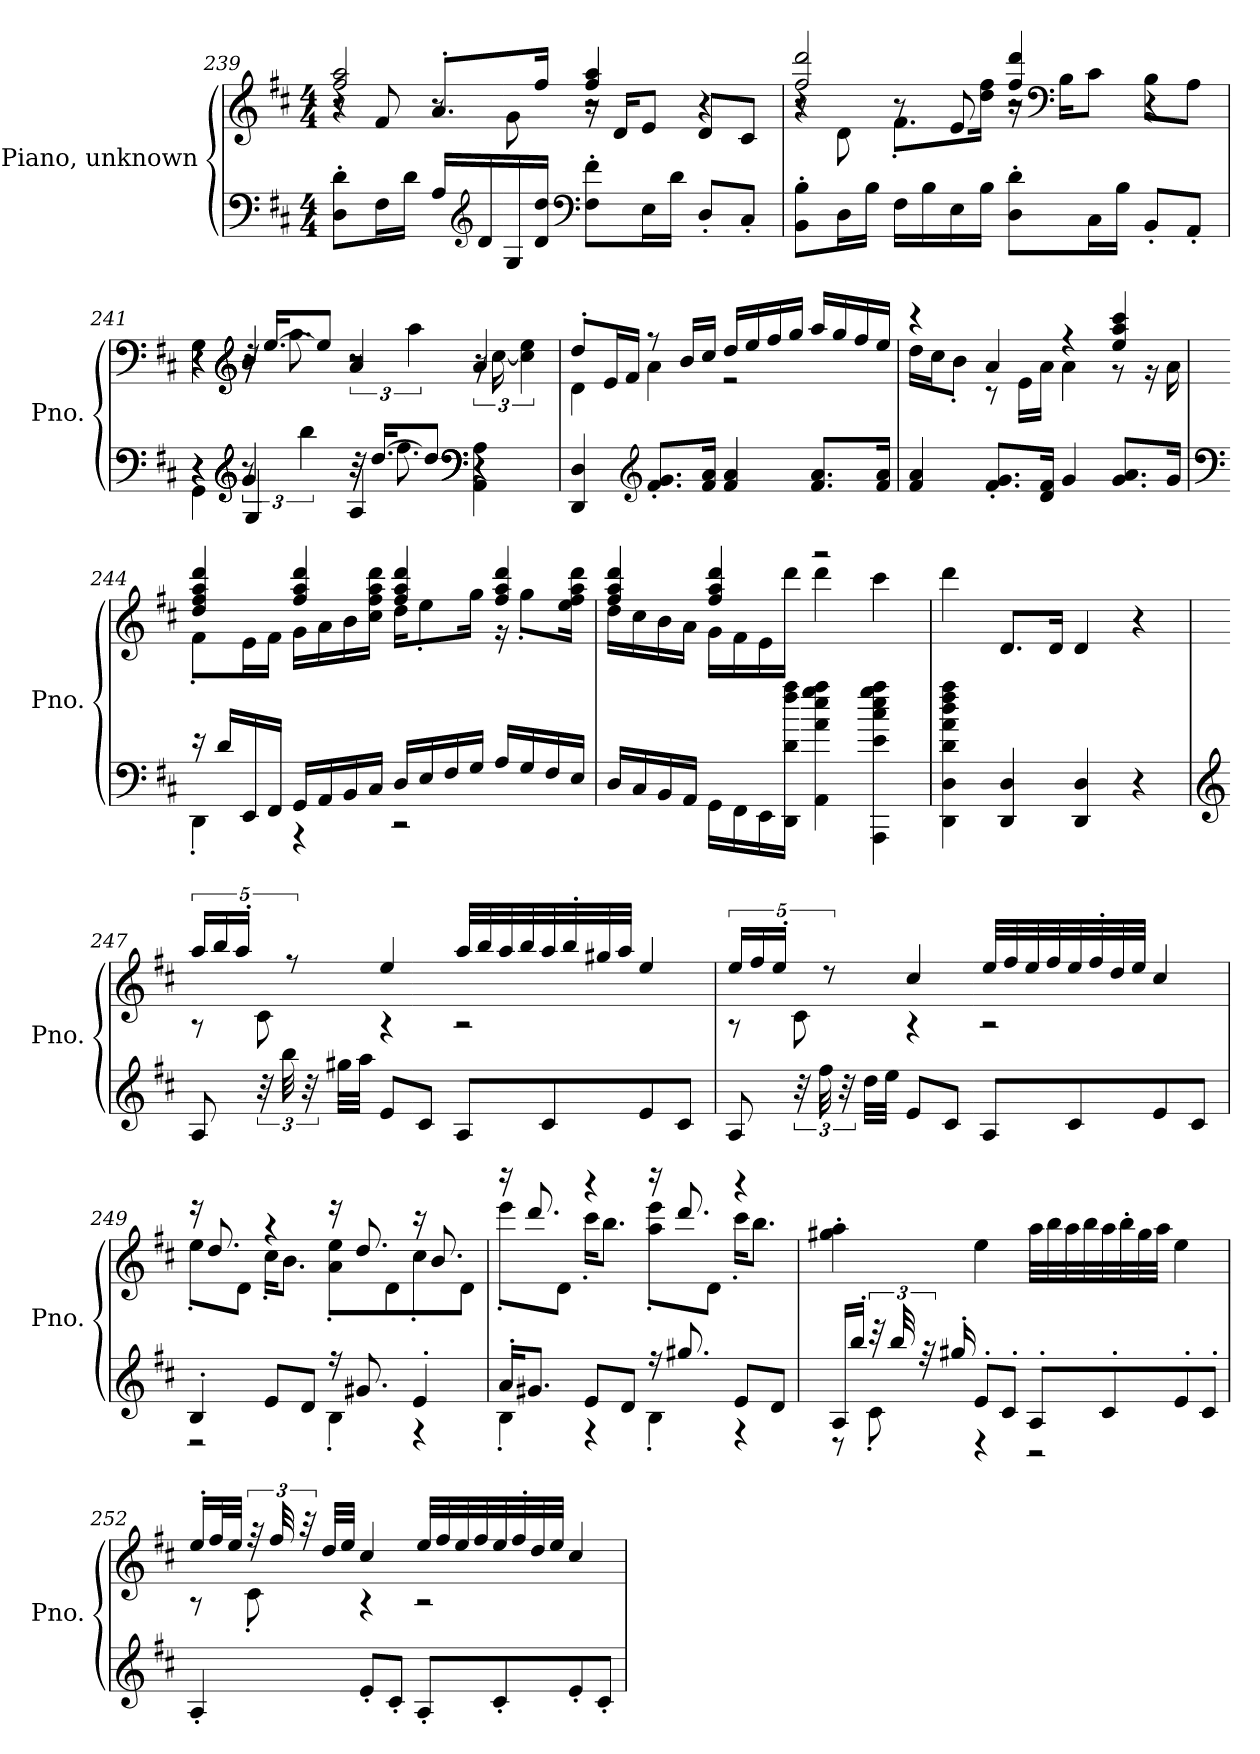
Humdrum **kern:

**kern	**kern
*part1	*part1
*staff2	*staff1
*I"Piano, unknown	*
*I'Pno.	*
!!LO:LB:g=z
*clefF4	*clefG2
*k[f#c#]	*k[f#c#]
*M4/4	*M4/4
=239	=239
*	*^
*	*	*^
8D\' 8d\'L	2ff#/ 2aa/	4r	8r
16F#\L	.	.	8f#/
16d\JJ	.	.	.
16A/LL	.	8r	8.a'/L
*clefG2	*	*	*
16d/	.	.	.
16G/	.	8g\	.
16d/ 16dd/JJ	.	.	16ff#/Jk
*clefF4	*	*	*
8F#\' 8f#\'L	4ff#/ 4aa/	2r	16r
.	.	.	16d/KL
16E\L	.	.	8e/J
16d\JJ	.	.	.
8D'/L	4r	.	8d/L
8C#'/J	.	.	8c#/J
=240	=240	=240	=240
8BB\' 8B\'L	2ff#/ 2ddd/	8r	4r
16D\L	.	8d\	.
16B\JJ	.	.	.
16F#\LL	.	8.f#'\L	8r
16B\	.	.	.
16E\	.	.	8e/
16B\JJ	.	16dd\ 16ff#\Jk	.
8D\' 8d\'L	4ff#/ 4ddd/	16r	2r
*	*clefF4	*	*
.	.	16B\KL	.
16C#\L	.	8c#\J	.
16B\JJ	.	.	.
8BB'/L	4r	8B\L	.
8AA'/J	.	8A\J	.
!!LO:PB:g=z	!!	!!
=241	=241	=241	=241
*^	*	*	*
*	*^	*	*	*
4r	4GG\	4r	4r	4G\	4r
*clefG2	*	*	*clefG2	*	*
4g/	12r	4G/	32r	16r	4b/
.	.	.	[16.ee/KL	.	.
.	.	.	.	8.gg\	.
.	6bb\	.	.	.	.
.	.	.	8ee/J]	.	.
32r	16r	4A/	2r	12r	4a/
[16.dd/KL	.	.	.	.	.
.	8.ff#\	.	.	.	.
.	.	.	.	6aa\	.
8dd/J]	.	.	.	.	.
*clefF4	*	*	*	*	*
4r	4AA\ 4A\	4r	.	24r	4a/
.	.	.	.	[24cc#\	.
.	.	.	.	6cc#\] 6ee\	.
*v	*v	*v	*	*	*
*	*	*v	*v
=242	=242	=242
4DD/ 4D/	8dd'/L	4d\
.	16e/L	.
.	16f#/JJ	.
*clefG2	*	*
8.f#/' 8.g/'L	8r	4a\
.	16b/LL	.
16f#/ 16a/Jk	16cc#/JJ	.
4f#/ 4a/	16dd/LL	2r
.	16ee/	.
.	16ff#/	.
.	16gg/JJ	.
8.f#/ 8.a/L	16aa/LL	.
.	16gg/	.
.	16ff#/	.
16f#/ 16a/Jk	16ee/JJ	.
=243	=243	=243
4f#/ 4a/	4r	16dd\LL
.	.	16cc#\J
.	.	8b'\J
8.f#/' 8.g/'L	4a/	8r
.	.	16e\LL
16d/ 16f#/Jk	.	16a\JJ
4g/	4r	4a\
8.g/ 8.a/L	4ee/ 4aa/ 4ccc#/	8r
.	.	16r
16g/Jk	.	16a\
!!LO:LB:g=z	!!
=244	=244	=244
*clefF4	*	*
*^	*	*
16r	4DD'\	4dd/ 4ff#/ 4aa/ 4ddd/	8f#'\L
16d/LL	.	.	.
16EE/	.	.	16e\L
16FF#/JJ	.	.	16f#\JJ
16GG/LL	4r	4ff#/ 4aa/ 4ddd/	16g\LL
16AA/	.	.	16a\
16BB/	.	.	16b\
16C#/JJ	.	.	16cc#\ 16ff#\ 16aa\ 16ddd\JJ
16D/LL	2r	4ff#/ 4aa/ 4ddd/	16dd\KL
16E/	.	.	8ee'\
16F#/	.	.	.
16G/JJ	.	.	16gg\Jk
16A/LL	.	4ff#/ 4aa/ 4ddd/	16r
16G/	.	.	8gg'\L
16F#/	.	.	.
16E/JJ	.	.	16ee\ 16ff#\ 16aa\ 16ddd\Jk
*v	*v	*	*
=245	=245	=245
16D/LL	4ff#/ 4aa/ 4ddd/	16dd\LL
16C#/	.	16cc#\
16BB/	.	16b\
16AA/JJ	.	16a\JJ
16GG\LL	4ff#/ 4aa/ 4ddd/	16g\LL
16FF#\	.	16f#\
16EE\	.	16e\
16DD\ 16d\ 16ff#\ 16aa\JJ	.	16ddd\JJ
4AA\ 4a\ 4ee\ 4gg\ 4aa\	2r	4ddd\
4AAA\ 4e\ 4cc#\ 4ee\ 4gg\ 4aa\	.	4ccc#\
*	*v	*v
=246	=246
4DD\ 4D\ 4d\ 4a\ 4dd\ 4ff#\ 4aa\	4ddd\
4DD/ 4D/	8.d/L
.	16d/Jk
4DD/ 4D/	4d/
4r	4r
!!LO:LB:g=z
=247	=247
*clefG2	*
*	*^
8A/	20aa/LL	8r
.	20bb/	.
.	20aa'/JJ	.
48r	.	8c#\
48bb\	.	.
.	10r	.
48r	.	.
32gg#X\LLL	.	.
32aa\JJJ	.	.
8e/L	4ee/	4r
8c#/J	.	.
8A/L	32aa/LLL	2r
.	32bb/	.
.	32aa/	.
.	32bb/	.
8c#/	32aa/	.
.	32bb'/	.
.	32gg#X/	.
.	32aa/JJJ	.
8e/	4ee/	.
8c#/J	.	.
=248	=248	=248
8A/	20ee/LL	8r
.	20ff#/	.
.	20ee'/JJ	.
48r	.	8c#\
48ff#\	.	.
.	10r	.
48r	.	.
32dd\LLL	.	.
32ee\JJJ	.	.
8e/L	4cc#/	4r
8c#/J	.	.
8A/L	32ee/LLL	2r
.	32ff#/	.
.	32ee/	.
.	32ff#/	.
8c#/	32ee/	.
.	32ff#'/	.
.	32dd/	.
.	32ee/JJJ	.
8e/	4cc#/	.
8c#/J	.	.
!!LO:LB:g=z	!!
=249	=249	=249
*^	*	*
4B'/	2r	16r	8ee'\L
.	.	8.dd/	.
.	.	.	8d\J
8e/L	.	4r	16cc#'\KL
.	.	.	8.b\J
8d/J	.	.	.
16r	4B'\	16r	8a\' 8ee\'L
8.g#X/	.	8.dd/	.
.	.	.	8d\
4e'/	4r	16r	8cc#'\
.	.	8.b/	.
.	.	.	8d\J
=250	=250	=250	=250
16a'/KL	4B'\	16r	8eee'\L
8.g#X/J	.	8.ddd/	.
.	.	.	8d\J
8e/L	4r	4r	16ccc#'\KL
.	.	.	8.bb\J
8d/J	.	.	.
16r	4B'\	16r	8aa\' 8eee\'L
8.gg#X/	.	8.ddd/	.
.	.	.	8d\J
8e/L	4r	4r	16ccc#'\KL
.	.	.	8.bb\J
8d/J	.	.	.
*	*	*v	*v
!!LO:LB:g=z
=251	=251	=251
16A/LL	8r	4gg#X\' 4aa\'
16bb'/JJ	.	.
48r	8c#'\	.
48bb/	.	.
48r	.	.
16gg#X'/	.	.
8e'/L	4r	4ee\
8c#'/J	.	.
8A'/L	2r	32aa\LLL
.	.	32bb\
.	.	32aa\
.	.	32bb\
8c#'/	.	32aa\
.	.	32bb'\
.	.	32gg#\
.	.	32aa\JJJ
8e'/	.	4ee\
8c#'/J	.	.
*v	*v	*
=252	=252
*	*^
4A'/	16ee'/LL	8r
.	32ff#/L	.
.	32ee/JJJ	.
.	48r	8c#'\
.	48ff#/	.
.	48r	.
.	32dd/LLL	.
.	32ee/JJJ	.
8e'/L	4cc#/	4r
8c#'/J	.	.
8A'/L	32ee/LLL	2r
.	32ff#/	.
.	32ee/	.
.	32ff#/	.
8c#'/	32ee/	.
.	32ff#'/	.
.	32dd/	.
.	32ee/JJJ	.
8e'/	4cc#/	.
8c#'/J	.	.
*	*v	*v
=	=
*-	*-
